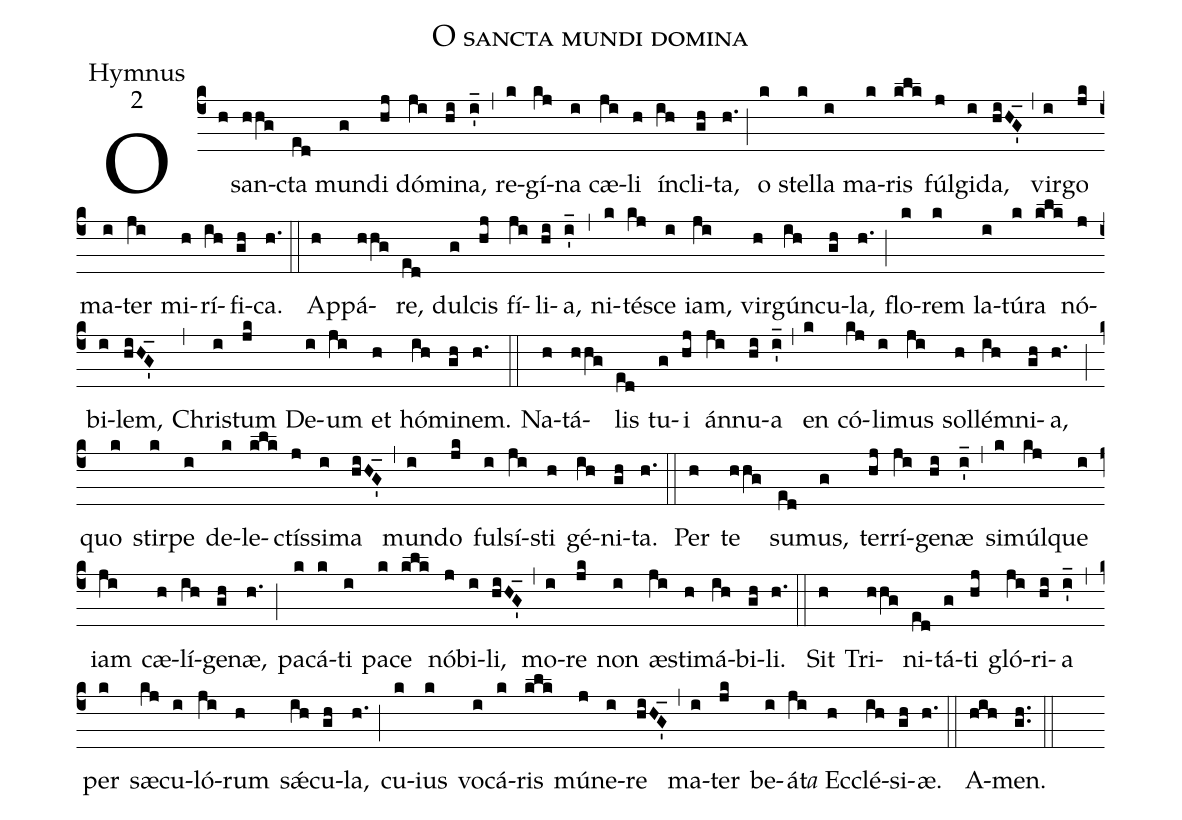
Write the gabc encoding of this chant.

name:O sancta mundi domina;
office-part:Hymnus;
mode:2;
%%
(c4)
O(h) san(hhg)cta(ed) mun(g)di(hj) dó(ji)mi(hi)na,(i'_) (,)
re(k)gí(kj)na(i) cæ(ji)li(h) ín(ih)cli(gh)ta,(h.) (;)
o(k) stel(k)la(i) ma(k)ris(klk) fúl(j)gi(i)da,(hiHG'_) (,)
vir(i)go(jk) ma(i)ter(ji) mi(h)rí(ih)fi(gh)ca.(h.) (::)
Ap(h)pá(hhg)re,(ed) dul(g)cis(hj) fí(ji)li(hi)a,(i'_) (,)
ni(k)té(kj)sce(i) iam,(ji) vir(h)gún(ih)cu(gh)la,(h.) (;)
flo(k)rem(k) la(i)tú(k)ra(klk) nó(j)bi(i)lem,(hiHG'_) (,)
Chri(i)stum(jk) De(i)um(ji) et(h) hó(ih)mi(gh)nem.(h.) (::)
Na(h)tá(hhg)lis(ed) tu(g)i(hj) án(ji)nu(hi)a(i'_) (,)
en(k) có(kj)li(i)mus(ji) sol(h)lém(ih)ni(gh)a,(h.) (;)
quo(k) stir(k)pe(i) de(k)le(klk)ctís(j)si(i)ma(hiHG'_) (,)
mun(i)do(jk) ful(i)sí(ji)sti(h) gé(ih)ni(gh)ta.(h.) (::)
Per(h) te(hhg) su(ed)mus,(g) ter(hj)rí(ji)ge(hi)næ(i'_) (,)
si(k)múl(kj)que(i) iam(ji) cæ(h)lí(ih)ge(gh)næ,(h.) (;)
pa(k)cá(k)ti(i) pa(k)ce(klk) nó(j)bi(i)li,(hiHG'_) (,)
mo(i)re(jk) non(i) æ(ji)sti(h)má(ih)bi(gh)li.(h.) (::)
Sit(h) Tri(hhg)ni(ed)tá(g)ti(hj) gló(ji)ri(hi)a(i'_) (,)
per(k) sæ(kj)cu(i)ló(ji)rum(h) sǽ(ih)cu(gh)la,(h.) (;)
cu(k)ius(k) vo(i)cá(k)ris(klk) mú(j)ne(i)re(hiHG'_) (,)
ma(i)ter(jk) be(i)á(ji)t<i>a</i> {E}c(h)clé(ih)si(gh)æ.(h.) (::)
A(hih)men.(gh..) (::)
